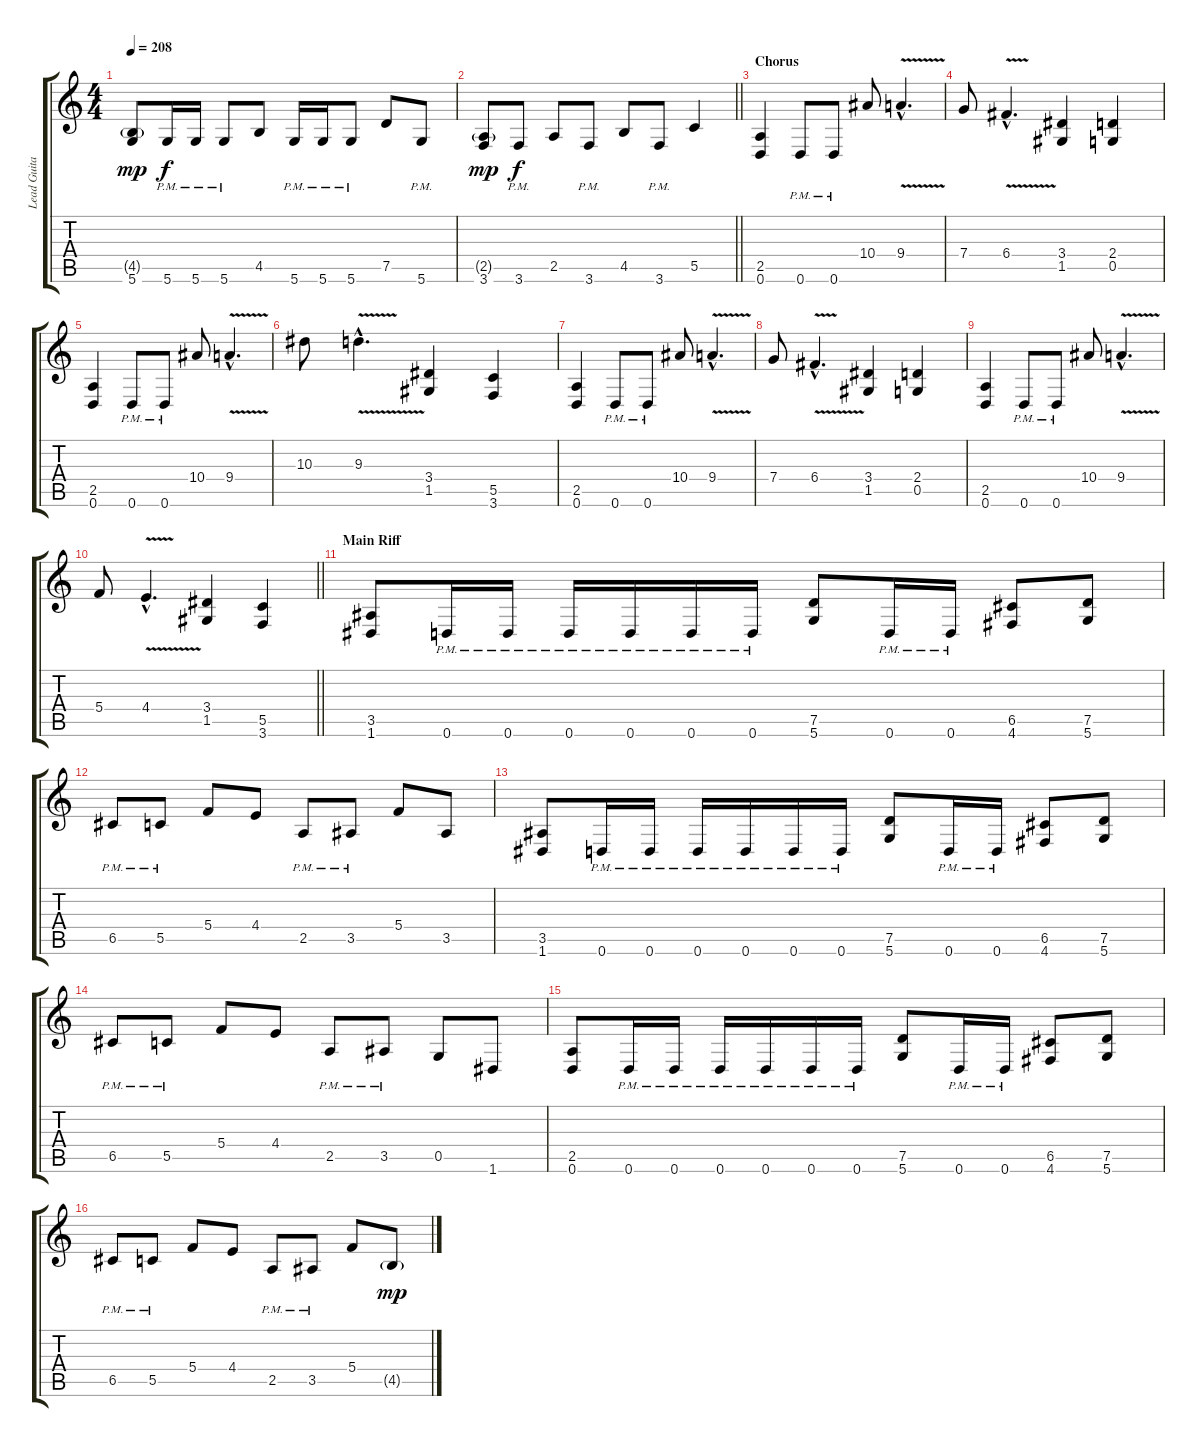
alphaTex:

\track ("Lead Guitar" "Lead Guita") {instrument distortionguitar}
\staff {score tabs}
\tuning (D4 A3 F3 C3 G2 D2) {hide}
\ts (4 4)
\tempo 208
\clef g2
\ks c
(4.5{g} 5.6).8{dy mp} 5.6{pm}.16{dy f} 5.6{pm}.16 5.6{pm}.8 4.5.8 5.6{pm}.16 5.6{pm}.16 5.6{pm}.8 7.5.8 5.6{pm}.8 |
\barLineRight lightlight
(2.5{g} 3.6).8{dy mp} 3.6{pm}.8{dy f} 2.5.8 3.6{pm}.8 4.5.8 3.6{pm}.8 5.5.4 |
\section ("" "Chorus")
(2.5 0.6).4{volume 12 balance 13} 0.6{pm}.8 0.6{pm}.8 10.4.8 9.4{v hac}.4{d} |
7.4.8 6.4{v hac}.4{d} (3.4 1.5).4 (2.4 0.5).4 |
(2.5 0.6).4 0.6{pm}.8 0.6{pm}.8 10.4.8 9.4{v hac}.4{d} |
10.3.8 9.3{v hac}.4{d} (3.4 1.5).4 (5.5 3.6).4 |
(2.5 0.6).4 0.6{pm}.8 0.6{pm}.8 10.4.8 9.4{v hac}.4{d} |
7.4.8 6.4{v hac}.4{d} (3.4 1.5).4 (2.4 0.5).4 |
(2.5 0.6).4 0.6{pm}.8 0.6{pm}.8 10.4.8 9.4{v hac}.4{d} |
\barLineRight lightlight
5.4.8 4.4{v hac}.4{d} (3.4 1.5).4 (5.5 3.6).4 |
\section ("" "Main Riff")
(3.5 1.6).8 0.6{pm}.16 0.6{pm}.16 0.6{pm}.16 0.6{pm}.16 0.6{pm}.16 0.6{pm}.16 (7.5 5.6).8 0.6{pm}.16 0.6{pm}.16 (6.5 4.6).8 (7.5 5.6).8 |
6.5{pm}.8 5.5{pm}.8 5.4.8 4.4.8 2.5{pm}.8 3.5{pm}.8 5.4.8 3.5.8 |
(3.5 1.6).8 0.6{pm}.16 0.6{pm}.16 0.6{pm}.16 0.6{pm}.16 0.6{pm}.16 0.6{pm}.16 (7.5 5.6).8 0.6{pm}.16 0.6{pm}.16 (6.5 4.6).8 (7.5 5.6).8 |
6.5{pm}.8 5.5{pm}.8 5.4.8 4.4.8 2.5{pm}.8 3.5{pm}.8 0.5.8 1.6.8 |
(2.5 0.6).8 0.6{pm}.16 0.6{pm}.16 0.6{pm}.16 0.6{pm}.16 0.6{pm}.16 0.6{pm}.16 (7.5 5.6).8 0.6{pm}.16 0.6{pm}.16 (6.5 4.6).8 (7.5 5.6).8 |
6.5{pm}.8 5.5{pm}.8 5.4.8 4.4.8 2.5{pm}.8 3.5{pm}.8 5.4.8 4.5{g}.8{dy mp}
